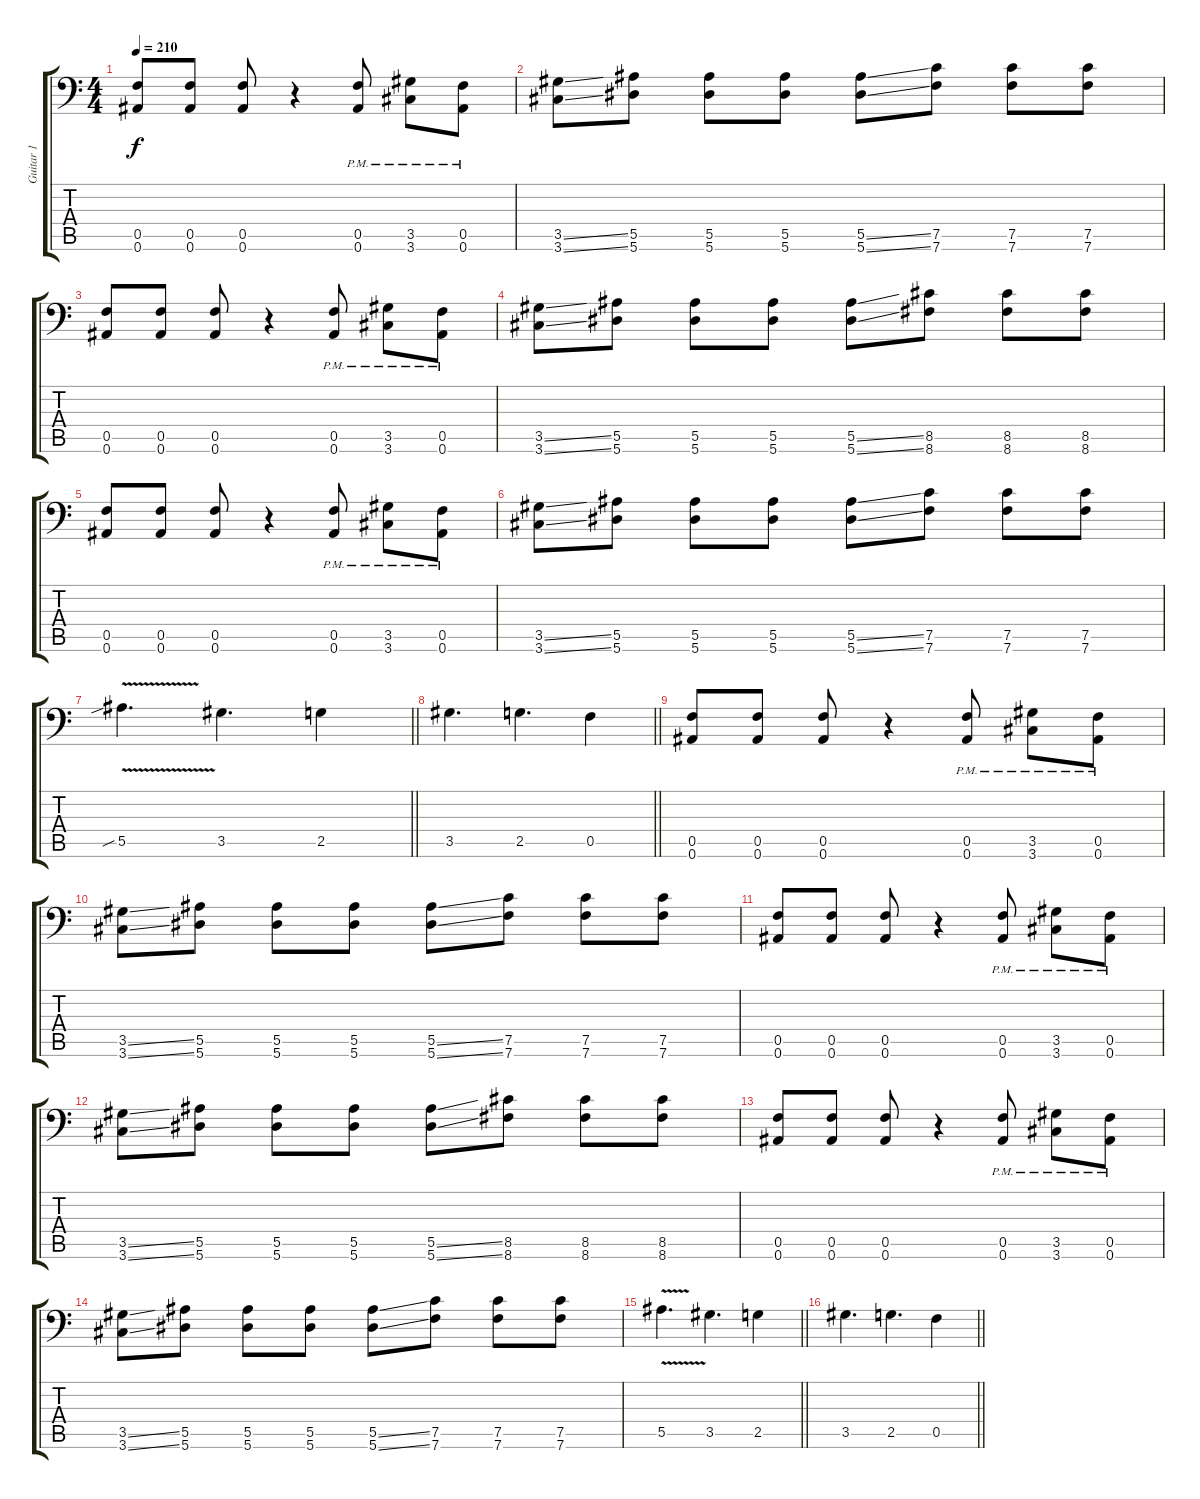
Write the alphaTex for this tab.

\track ("Guitar 1" "Guitar 1") {instrument distortionguitar}
\staff {score tabs}
\tuning (C4 G3 Eb3 Bb2 F2 Bb1) {hide}
\ts (4 4)
\tempo 210
\clef f4
\ks c
(0.5 0.6).8{dy f} (0.5 0.6).8 (0.5 0.6).8 r.4 (0.5{pm} 0.6{pm}).8 (3.5{pm} 3.6{pm}).8 (0.5{pm} 0.6{pm}).8 |
(3.5{ss} 3.6{ss}).8 (5.5 5.6).8 (5.5 5.6).8 (5.5 5.6).8 (5.5{ss} 5.6{ss}).8 (7.5 7.6).8 (7.5 7.6).8 (7.5 7.6).8 |
(0.5 0.6).8 (0.5 0.6).8 (0.5 0.6).8 r.4 (0.5{pm} 0.6{pm}).8 (3.5{pm} 3.6{pm}).8 (0.5{pm} 0.6{pm}).8 |
(3.5{ss} 3.6{ss}).8 (5.5 5.6).8 (5.5 5.6).8 (5.5 5.6).8 (5.5{ss} 5.6{ss}).8 (8.5 8.6).8 (8.5 8.6).8 (8.5 8.6).8 |
(0.5 0.6).8 (0.5 0.6).8 (0.5 0.6).8 r.4 (0.5{pm} 0.6{pm}).8 (3.5{pm} 3.6{pm}).8 (0.5{pm} 0.6{pm}).8 |
(3.5{ss} 3.6{ss}).8 (5.5 5.6).8 (5.5 5.6).8 (5.5 5.6).8 (5.5{ss} 5.6{ss}).8 (7.5 7.6).8 (7.5 7.6).8 (7.5 7.6).8 |
\barLineRight lightlight
5.5{v sib}.4{d} 3.5.4{d} 2.5.4 |
\barLineRight lightlight
3.5.4{d} 2.5.4{d} 0.5.4 |
(0.5 0.6).8 (0.5 0.6).8 (0.5 0.6).8 r.4 (0.5{pm} 0.6{pm}).8 (3.5{pm} 3.6{pm}).8 (0.5{pm} 0.6{pm}).8 |
(3.5{ss} 3.6{ss}).8 (5.5 5.6).8 (5.5 5.6).8 (5.5 5.6).8 (5.5{ss} 5.6{ss}).8 (7.5 7.6).8 (7.5 7.6).8 (7.5 7.6).8 |
(0.5 0.6).8 (0.5 0.6).8 (0.5 0.6).8 r.4 (0.5{pm} 0.6{pm}).8 (3.5{pm} 3.6{pm}).8 (0.5{pm} 0.6{pm}).8 |
(3.5{ss} 3.6{ss}).8 (5.5 5.6).8 (5.5 5.6).8 (5.5 5.6).8 (5.5{ss} 5.6{ss}).8 (8.5 8.6).8 (8.5 8.6).8 (8.5 8.6).8 |
(0.5 0.6).8 (0.5 0.6).8 (0.5 0.6).8 r.4 (0.5{pm} 0.6{pm}).8 (3.5{pm} 3.6{pm}).8 (0.5{pm} 0.6{pm}).8 |
(3.5{ss} 3.6{ss}).8 (5.5 5.6).8 (5.5 5.6).8 (5.5 5.6).8 (5.5{ss} 5.6{ss}).8 (7.5 7.6).8 (7.5 7.6).8 (7.5 7.6).8 |
\barLineRight lightlight
5.5{v}.4{d} 3.5.4{d} 2.5.4 |
\barLineRight lightlight
3.5.4{d} 2.5.4{d} 0.5.4
